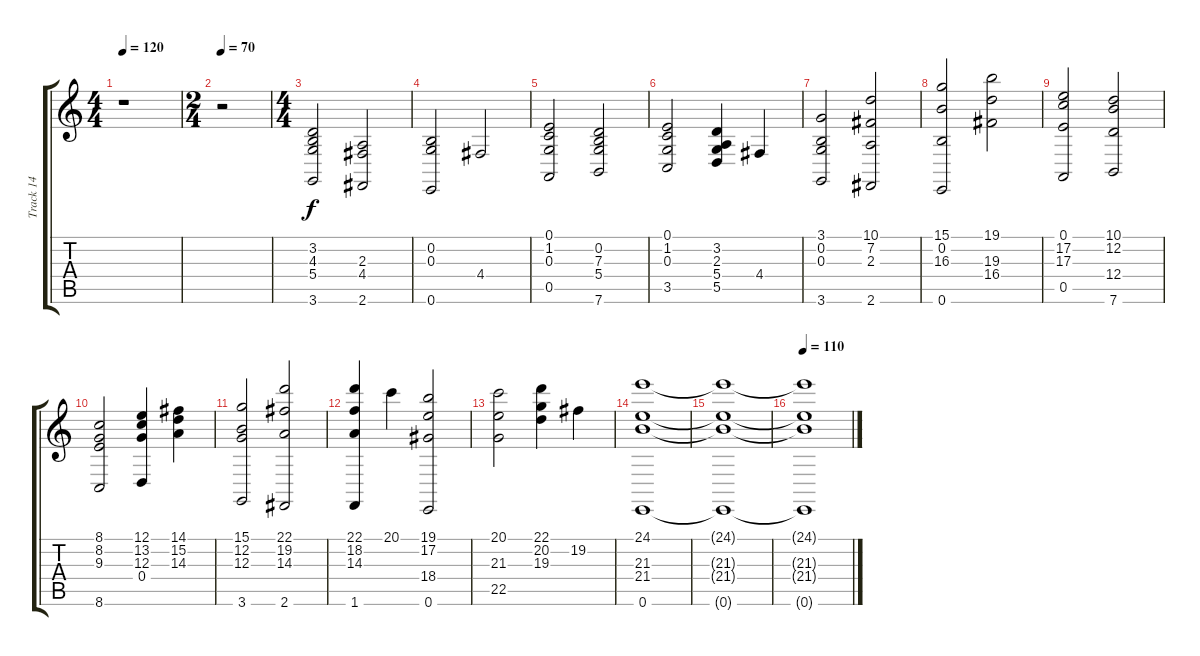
\track ("Track 14" "Track 14") {instrument stringensemble1}
\staff {score tabs}
\tuning (E4 B3 G3 D3 A2 E2) {hide}
\ts (4 4)
\tempo 120
\clef g2
\ks c
r.1{dy f instrument stringensemble1} |
\ts (2 4)
\tempo 70
r.2 |
\ts (4 4)
(3.2 4.3 5.4 3.6).2{volume 15 balance 5} (2.3 4.4 2.6).2 |
(0.2 0.3 0.6).2 4.4.2 |
(0.1 1.2 0.3 0.5).2 (0.2 7.3 5.4 7.6).2 |
(0.1 1.2 0.3 3.5).2 (3.2 2.3 5.4 5.5).4 4.4.4 |
(3.1 0.2 0.3 3.6).2 (10.1 7.2 2.3 2.6).2 |
(15.1 0.2 16.3 0.6).2 (19.1 19.3 16.4).2 |
(0.1 17.2 17.3 0.5).2 (10.1 12.2 12.4 7.6).2 |
(8.1 8.2 9.3 8.6).2 (12.1 13.2 12.3 0.4).4 (14.1 15.2 14.3).4 |
(15.1 12.2 12.3 3.6).2 (22.1 19.2 14.3 2.6).2 |
(22.1 18.2 14.3 1.6).4 20.1.4 (19.1 17.2 18.4 0.6).2 |
(20.1 21.3 22.5).2 (22.1 20.2 19.3).4 19.2.4 |
(24.1 21.3 21.4 0.6).1 |
(24.1{t} 21.3{t} 21.4{t} 0.6{t}).1 |
\tempo 110
(24.1{t} 21.3{t} 21.4{t} 0.6{t}).1
